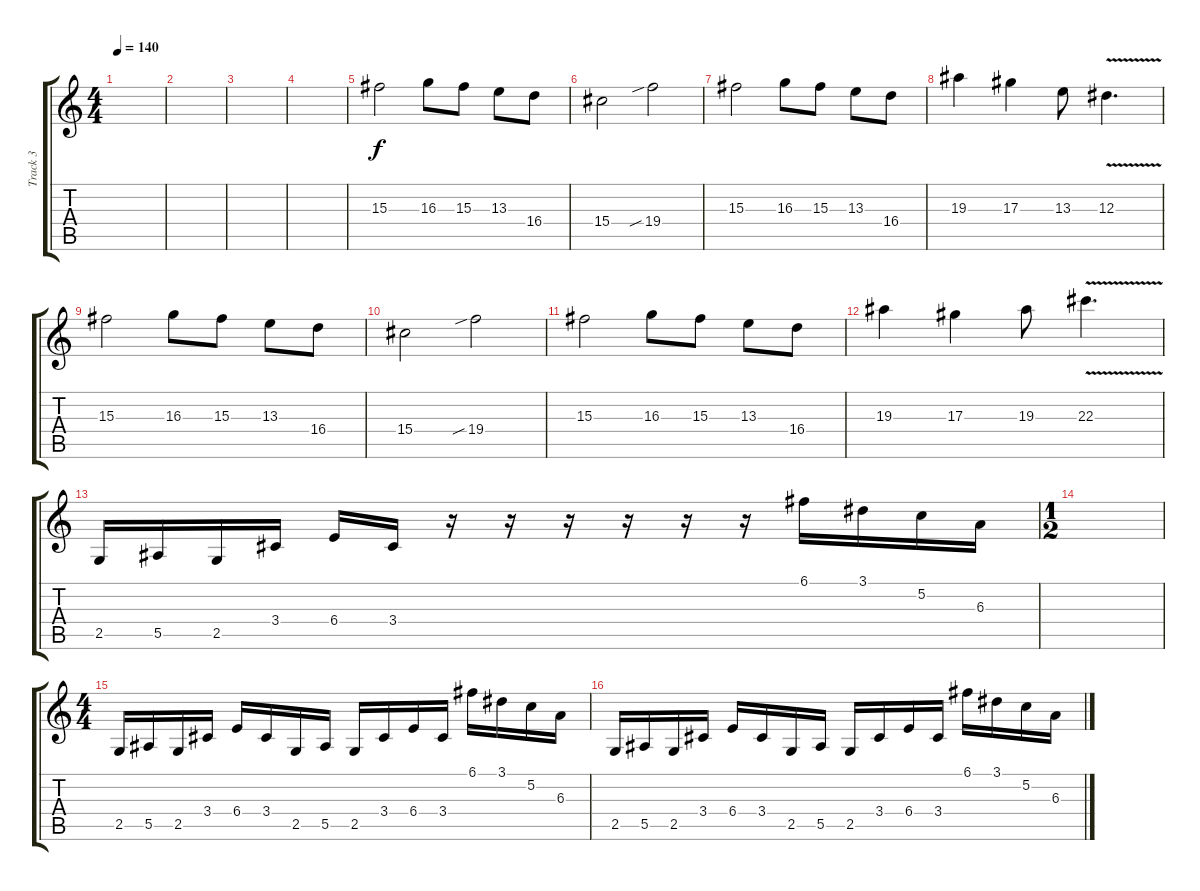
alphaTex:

\track ("Track 3" "Track 3") {instrument overdrivenguitar}
\staff {score tabs}
\tuning (C4 G3 Eb3 Bb2 F2 C2) {hide}
\ts (4 4)
\tempo 140
\clef g2
\ks c
|
|
|
|
15.3.2 16.3.8 15.3.8 13.3.8 16.4.8 |
15.4.2 19.4{sib}.2 |
15.3.2 16.3.8 15.3.8 13.3.8 16.4.8 |
19.3.4 17.3.4 13.3.8 12.3{v}.4{d} |
15.3.2 16.3.8 15.3.8 13.3.8 16.4.8 |
15.4.2 19.4{sib}.2 |
15.3.2 16.3.8 15.3.8 13.3.8 16.4.8 |
19.3.4 17.3.4 19.3.8 22.3{v}.4{d} |
2.5.16 5.5.16 2.5.16 3.4.16 6.4.16 3.4.16 r.16 r.16 r.16 r.16 r.16 r.16 6.1.16 3.1.16 5.2.16 6.3.16 |
\ts (1 2)
|
\ts (4 4)
2.5.16 5.5.16 2.5.16 3.4.16 6.4.16 3.4.16 2.5.16 5.5.16 2.5.16 3.4.16 6.4.16 3.4.16 6.1.16 3.1.16 5.2.16 6.3.16 |
2.5.16 5.5.16 2.5.16 3.4.16 6.4.16 3.4.16 2.5.16 5.5.16 2.5.16 3.4.16 6.4.16 3.4.16 6.1.16 3.1.16 5.2.16 6.3.16
